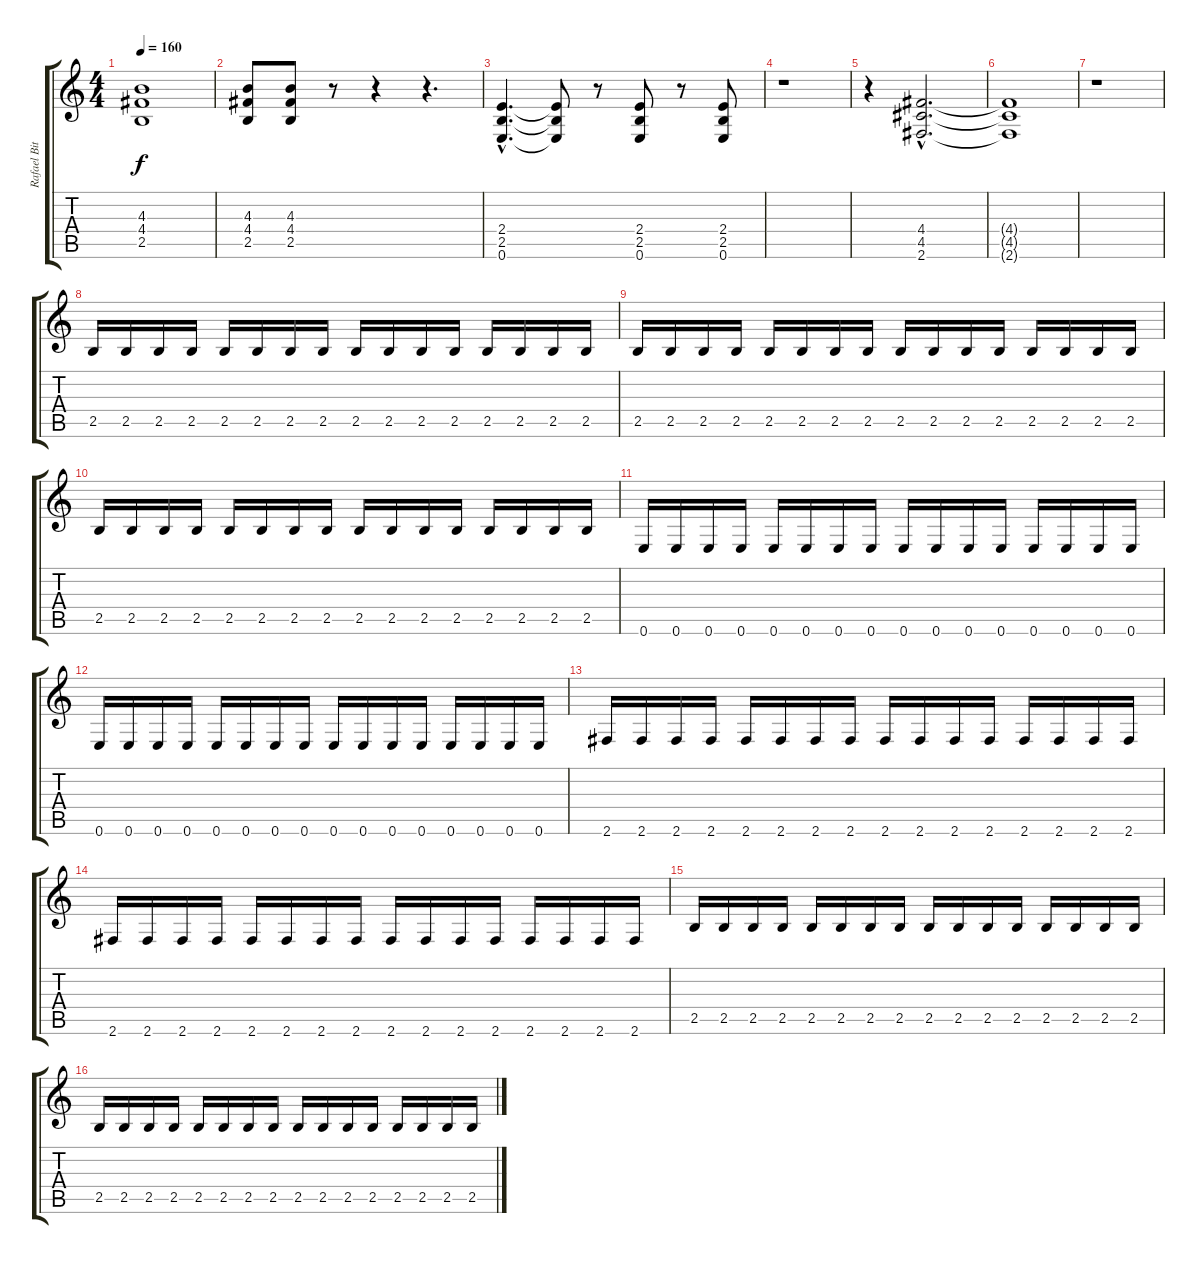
\track ("Rafael Bittencourt" "Rafael Bit") {instrument distortionguitar}
\staff {score tabs}
\tuning (E4 B3 G3 D3 A2 E2) {hide}
\ts (4 4)
\tempo 160
\clef g2
\ks c
(4.3 4.4 2.5).1{dy f instrument distortionguitar} |
(4.3 4.4 2.5).8 (4.3 4.4 2.5).8 r.8 r.4 r.4{d} |
(2.4{hac} 2.5{hac} 0.6{hac}).4{d} (2.4{t} 2.5{t} 0.6{t}).8 r.8 (2.4 2.5 0.6).8 r.8 (2.4 2.5 0.6).8 |
r.1 |
r.4 (4.4{hac} 4.5{hac} 2.6{hac}).2{d} |
(4.4{t} 4.5{t} 2.6{t}).1 |
r.1 |
2.5.16 2.5.16 2.5.16 2.5.16 2.5.16 2.5.16 2.5.16 2.5.16 2.5.16 2.5.16 2.5.16 2.5.16 2.5.16 2.5.16 2.5.16 2.5.16 |
2.5.16 2.5.16 2.5.16 2.5.16 2.5.16 2.5.16 2.5.16 2.5.16 2.5.16 2.5.16 2.5.16 2.5.16 2.5.16 2.5.16 2.5.16 2.5.16 |
2.5.16 2.5.16 2.5.16 2.5.16 2.5.16 2.5.16 2.5.16 2.5.16 2.5.16 2.5.16 2.5.16 2.5.16 2.5.16 2.5.16 2.5.16 2.5.16 |
0.6.16 0.6.16 0.6.16 0.6.16 0.6.16 0.6.16 0.6.16 0.6.16 0.6.16 0.6.16 0.6.16 0.6.16 0.6.16 0.6.16 0.6.16 0.6.16 |
0.6.16 0.6.16 0.6.16 0.6.16 0.6.16 0.6.16 0.6.16 0.6.16 0.6.16 0.6.16 0.6.16 0.6.16 0.6.16 0.6.16 0.6.16 0.6.16 |
2.6.16 2.6.16 2.6.16 2.6.16 2.6.16 2.6.16 2.6.16 2.6.16 2.6.16 2.6.16 2.6.16 2.6.16 2.6.16 2.6.16 2.6.16 2.6.16 |
2.6.16 2.6.16 2.6.16 2.6.16 2.6.16 2.6.16 2.6.16 2.6.16 2.6.16 2.6.16 2.6.16 2.6.16 2.6.16 2.6.16 2.6.16 2.6.16 |
2.5.16 2.5.16 2.5.16 2.5.16 2.5.16 2.5.16 2.5.16 2.5.16 2.5.16 2.5.16 2.5.16 2.5.16 2.5.16 2.5.16 2.5.16 2.5.16 |
2.5.16 2.5.16 2.5.16 2.5.16 2.5.16 2.5.16 2.5.16 2.5.16 2.5.16 2.5.16 2.5.16 2.5.16 2.5.16 2.5.16 2.5.16 2.5.16
